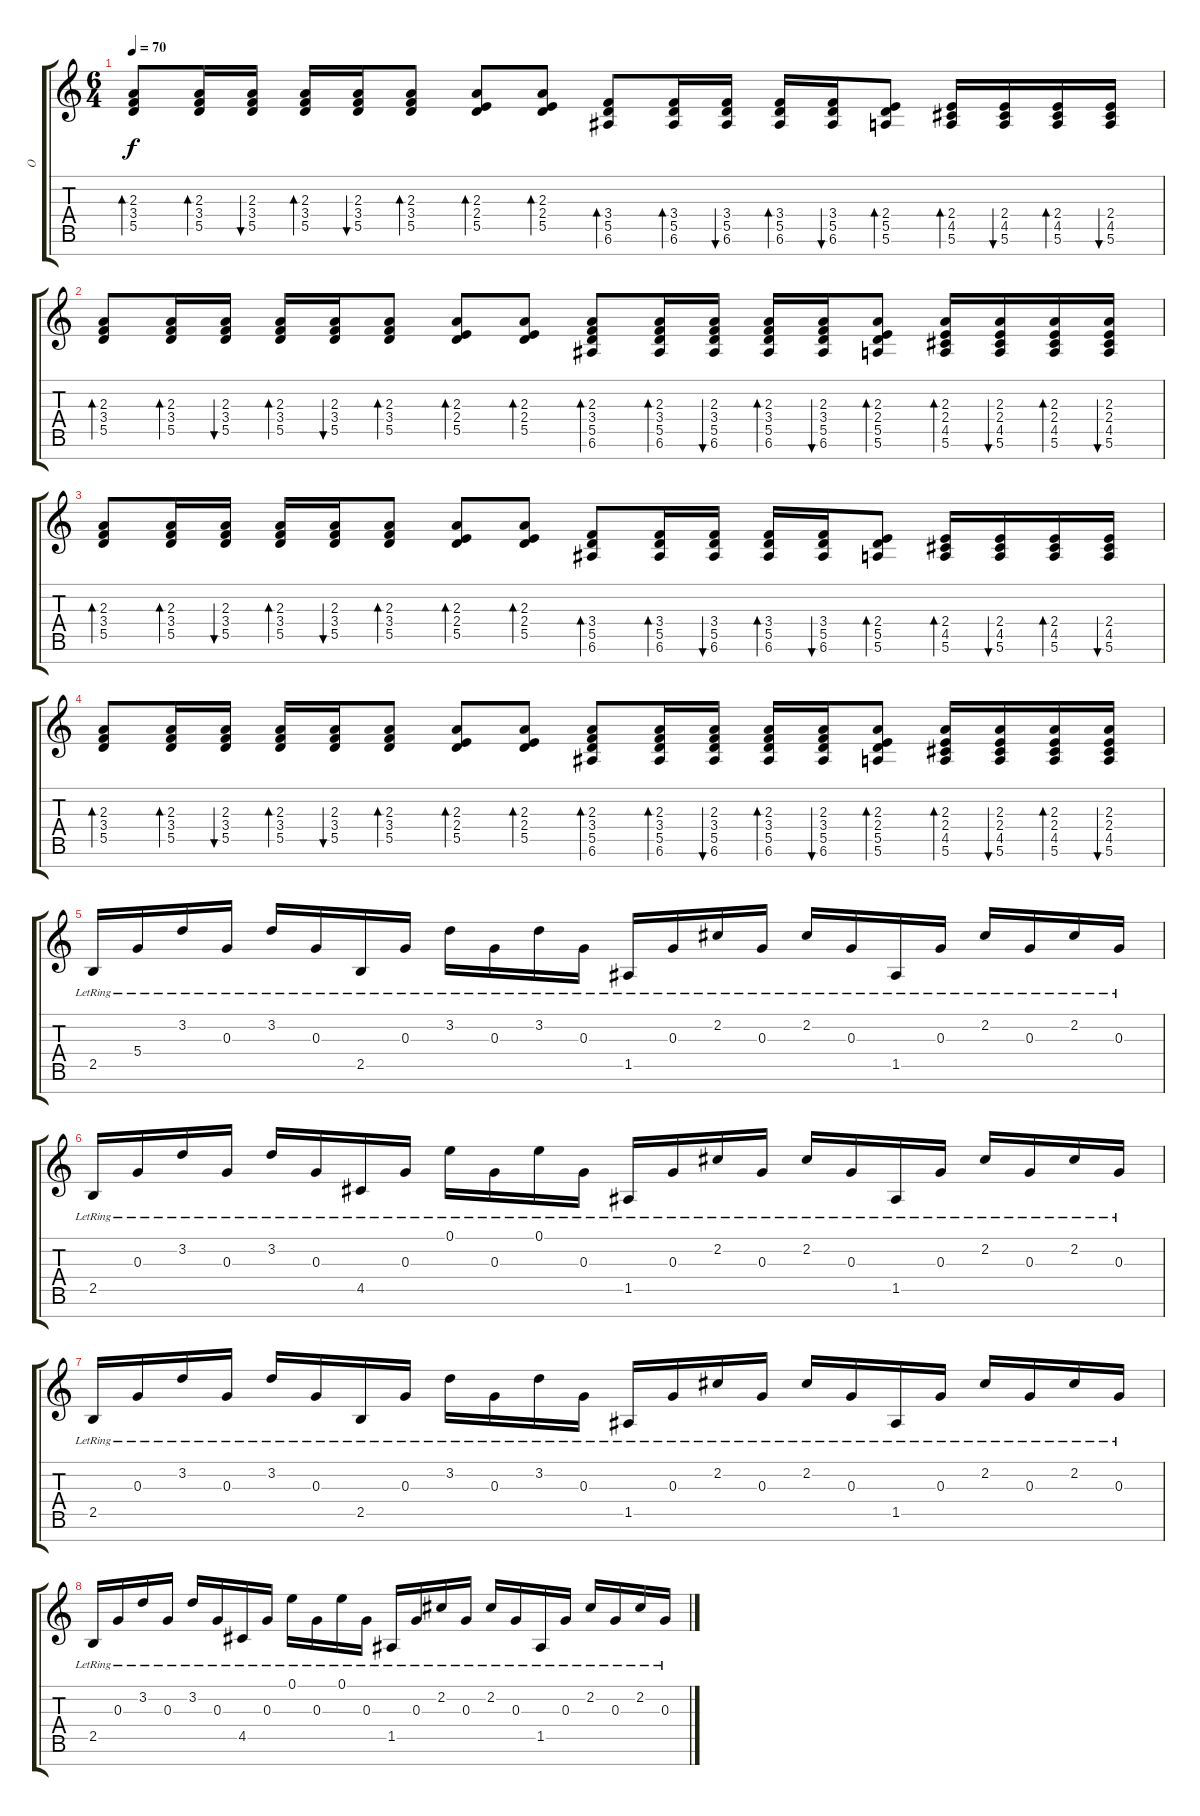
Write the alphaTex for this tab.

\track ("O" "O") {instrument acousticguitarsteel}
\staff {score tabs}
\tuning (E4 B3 G3 D3 A2 E2 B1) {hide}
\ts (6 4)
\tempo 70
\clef g2
\ks c
(2.3 3.4 5.5).8{bd 60 dy f} (2.3 3.4 5.5).16{bd 60} (2.3 3.4 5.5).16{bu 60} (2.3 3.4 5.5).16{bd 60} (2.3 3.4 5.5).16{bu 60} (2.3 3.4 5.5).8{bd 60} (2.3 2.4 5.5).8{bd 60} (2.3 2.4 5.5).8{bd 60} (3.4 5.5 6.6).8{bd 60} (3.4 5.5 6.6).16{bd 60} (3.4 5.5 6.6).16{bu 60} (3.4 5.5 6.6).16{bd 60} (3.4 5.5 6.6).16{bu 60} (2.4 5.5 5.6).8{bd 60} (2.4 4.5 5.6).16{bd 60} (2.4 4.5 5.6).16{bu 60} (2.4 4.5 5.6).16{bd 60} (2.4 4.5 5.6).16{bu 60} |
(2.3 3.4 5.5).8{bd 60} (2.3 3.4 5.5).16{bd 60} (2.3 3.4 5.5).16{bu 60} (2.3 3.4 5.5).16{bd 60} (2.3 3.4 5.5).16{bu 60} (2.3 3.4 5.5).8{bd 60} (2.3 2.4 5.5).8{bd 60} (2.3 2.4 5.5).8{bd 60} (2.3 3.4 5.5 6.6).8{bd 60} (2.3 3.4 5.5 6.6).16{bd 60} (2.3 3.4 5.5 6.6).16{bu 60} (2.3 3.4 5.5 6.6).16{bd 60} (2.3 3.4 5.5 6.6).16{bu 60} (2.3 2.4 5.5 5.6).8{bd 60} (2.3 2.4 4.5 5.6).16{bd 60} (2.3 2.4 4.5 5.6).16{bu 60} (2.3 2.4 4.5 5.6).16{bd 60} (2.3 2.4 4.5 5.6).16{bu 60} |
(2.3 3.4 5.5).8{bd 60} (2.3 3.4 5.5).16{bd 60} (2.3 3.4 5.5).16{bu 60} (2.3 3.4 5.5).16{bd 60} (2.3 3.4 5.5).16{bu 60} (2.3 3.4 5.5).8{bd 60} (2.3 2.4 5.5).8{bd 60} (2.3 2.4 5.5).8{bd 60} (3.4 5.5 6.6).8{bd 60} (3.4 5.5 6.6).16{bd 60} (3.4 5.5 6.6).16{bu 60} (3.4 5.5 6.6).16{bd 60} (3.4 5.5 6.6).16{bu 60} (2.4 5.5 5.6).8{bd 60} (2.4 4.5 5.6).16{bd 60} (2.4 4.5 5.6).16{bu 60} (2.4 4.5 5.6).16{bd 60} (2.4 4.5 5.6).16{bu 60} |
(2.3 3.4 5.5).8{bd 60} (2.3 3.4 5.5).16{bd 60} (2.3 3.4 5.5).16{bu 60} (2.3 3.4 5.5).16{bd 60} (2.3 3.4 5.5).16{bu 60} (2.3 3.4 5.5).8{bd 60} (2.3 2.4 5.5).8{bd 60} (2.3 2.4 5.5).8{bd 60} (2.3 3.4 5.5 6.6).8{bd 60} (2.3 3.4 5.5 6.6).16{bd 60} (2.3 3.4 5.5 6.6).16{bu 60} (2.3 3.4 5.5 6.6).16{bd 60} (2.3 3.4 5.5 6.6).16{bu 60} (2.3 2.4 5.5 5.6).8{bd 60} (2.3 2.4 4.5 5.6).16{bd 60} (2.3 2.4 4.5 5.6).16{bu 60} (2.3 2.4 4.5 5.6).16{bd 60} (2.3 2.4 4.5 5.6).16{bu 60} |
\section ("" " ")
2.5{lr}.16 5.4{lr}.16 3.2{lr}.16 0.3{lr}.16 3.2{lr}.16 0.3{lr}.16 2.5{lr}.16 0.3{lr}.16 3.2{lr}.16 0.3{lr}.16 3.2{lr}.16 0.3{lr}.16 1.5{lr}.16 0.3{lr}.16 2.2{lr}.16 0.3{lr}.16 2.2{lr}.16 0.3{lr}.16 1.5{lr}.16 0.3{lr}.16 2.2{lr}.16 0.3{lr}.16 2.2{lr}.16 0.3{lr}.16 |
2.5{lr}.16 0.3{lr}.16 3.2{lr}.16 0.3{lr}.16 3.2{lr}.16 0.3{lr}.16 4.5{lr}.16 0.3{lr}.16 0.1{lr}.16 0.3{lr}.16 0.1{lr}.16 0.3{lr}.16 1.5{lr}.16 0.3{lr}.16 2.2{lr}.16 0.3{lr}.16 2.2{lr}.16 0.3{lr}.16 1.5{lr}.16 0.3{lr}.16 2.2{lr}.16 0.3{lr}.16 2.2{lr}.16 0.3{lr}.16 |
2.5{lr}.16 0.3{lr}.16 3.2{lr}.16 0.3{lr}.16 3.2{lr}.16 0.3{lr}.16 2.5{lr}.16 0.3{lr}.16 3.2{lr}.16 0.3{lr}.16 3.2{lr}.16 0.3{lr}.16 1.5{lr}.16 0.3{lr}.16 2.2{lr}.16 0.3{lr}.16 2.2{lr}.16 0.3{lr}.16 1.5{lr}.16 0.3{lr}.16 2.2{lr}.16 0.3{lr}.16 2.2{lr}.16 0.3{lr}.16 |
2.5{lr}.16 0.3{lr}.16 3.2{lr}.16 0.3{lr}.16 3.2{lr}.16 0.3{lr}.16 4.5{lr}.16 0.3{lr}.16 0.1{lr}.16 0.3{lr}.16 0.1{lr}.16 0.3{lr}.16 1.5{lr}.16 0.3{lr}.16 2.2{lr}.16 0.3{lr}.16 2.2{lr}.16 0.3{lr}.16 1.5{lr}.16 0.3{lr}.16 2.2{lr}.16 0.3{lr}.16 2.2{lr}.16 0.3{lr}.16
